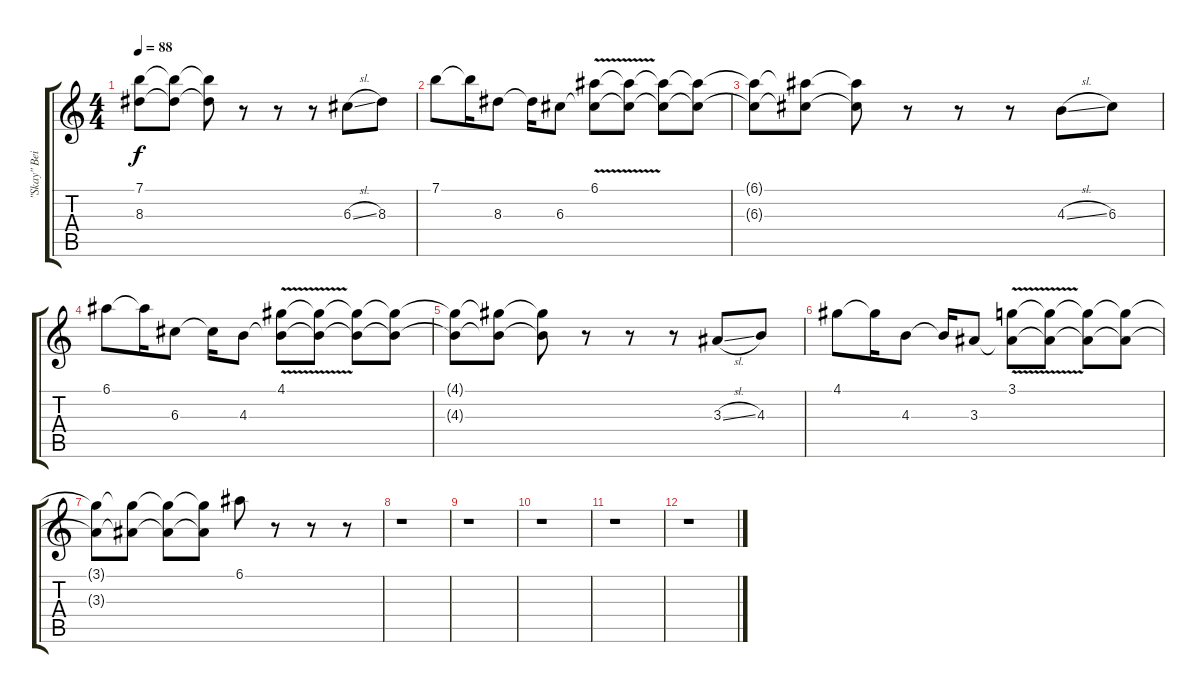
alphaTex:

\track ("\"Skay\" Beilinson" "\"Skay\" Bei") {instrument overdrivenguitar}
\staff {score tabs}
\tuning (E4 B3 G3 D3 A2 E2) {hide}
\ts (4 4)
\tempo 88
\clef g2
\ks c
(7.1{t} 8.3{t}).8{dy f} (7.1{t} 8.3{t}).8 (7.1{t} 8.3{t}).8 r.8 r.8 r.8 6.3{sl}.8{volume 6} 8.3.8 |
7.1.8 7.1{t}.16 8.3.8 8.3{t}.16 6.3.8 (6.1{v} 6.3{t}).8 (6.1{t} 6.3{t}).8 (6.1{t} 6.3{t}).8 (6.1{t} 6.3{t}).8 |
(6.1{t} 6.3{t}).8{volume 3} (6.1{t} 6.3{t}).8 (6.1{t} 6.3{t}).8 r.8 r.8 r.8 4.3{sl}.8 6.3.8 |
6.1.8 6.1{t}.16 6.3.8 6.3{t}.16 4.3.8 (4.1{v} 4.3{t}).8 (4.1{t} 4.3{t}).8 (4.1{t} 4.3{t}).8 (4.1{t} 4.3{t}).8 |
(4.1{t} 4.3{t}).8 (4.1{t} 4.3{t}).8 (4.1{t} 4.3{t}).8 r.8 r.8 r.8 3.3{sl}.8 4.3.8 |
4.1.8 4.1{t}.16 4.3.8 4.3{t}.16 3.3.8 (3.1{v} 3.3{t}).8 (3.1{t} 3.3{t}).8 (3.1{t} 3.3{t}).8 (3.1{t} 3.3{t}).8 |
(3.1{t} 3.3{t}).8 (3.1{t} 3.3{t}).8 (3.1{t} 3.3{t}).8 (3.1{t} 3.3{t}).8 6.1.8 r.8 r.8 r.8 |
r.1 |
r.1 |
r.1 |
r.1 |
r.1
